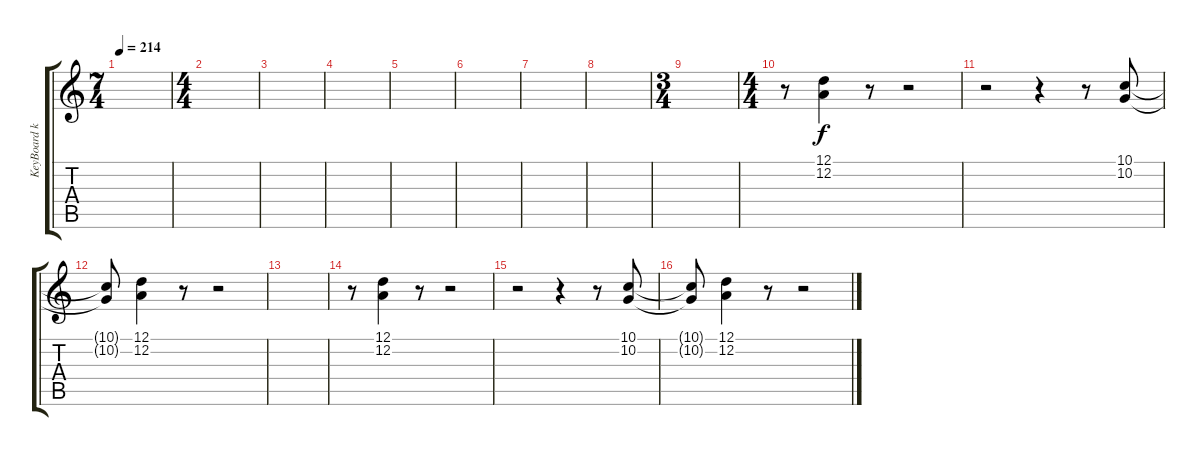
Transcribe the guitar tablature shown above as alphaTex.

\track ("KeyBoard klavesin" "KeyBoard k") {instrument churchorgan}
\staff {score tabs}
\tuning (D4 A3 F3 C3 G2 D2) {hide}
\ts (7 4)
\tempo 214
\clef g2
\ks c
|
\ts (4 4)
|
|
|
|
|
|
|
\ts (3 4)
|
\ts (4 4)
r.8 (12.1 12.2).4 r.8 r.2 |
r.2 r.4 r.8 (10.1 10.2).8 |
(10.1{t} 10.2{t}).8 (12.1 12.2).4 r.8 r.2 |
|
r.8 (12.1 12.2).4 r.8 r.2 |
r.2 r.4 r.8 (10.1 10.2).8 |
(10.1{t} 10.2{t}).8 (12.1 12.2).4 r.8 r.2
